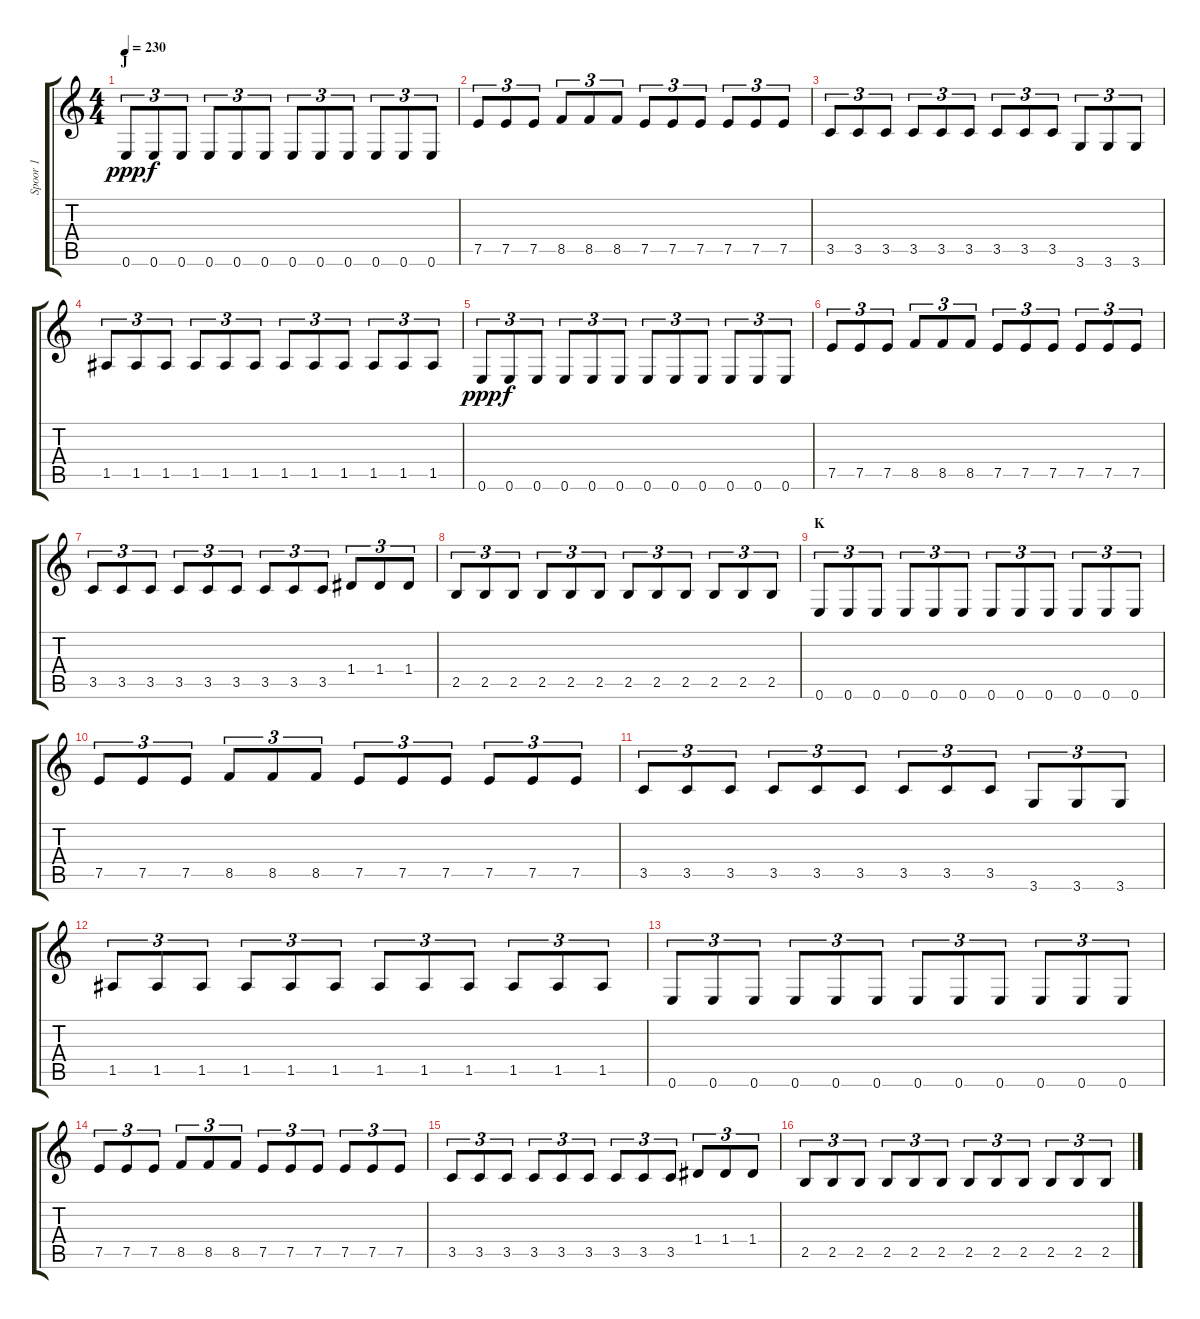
\track ("Spoor 1" "Spoor 1") {instrument overdrivenguitar}
\staff {score tabs}
\tuning (E4 B3 G3 D3 A2 E2) {hide}
\ts (4 4)
\section ("" "J")
\tempo 230
\clef g2
\ks c
0.6.8{tu (3 2) dy ppp} 0.6.8{tu (3 2) dy f} 0.6.8{tu (3 2)} 0.6.8{tu (3 2)} 0.6.8{tu (3 2)} 0.6.8{tu (3 2)} 0.6.8{tu (3 2)} 0.6.8{tu (3 2)} 0.6.8{tu (3 2)} 0.6.8{tu (3 2)} 0.6.8{tu (3 2)} 0.6.8{tu (3 2)} |
7.5.8{tu (3 2)} 7.5.8{tu (3 2)} 7.5.8{tu (3 2)} 8.5.8{tu (3 2)} 8.5.8{tu (3 2)} 8.5.8{tu (3 2)} 7.5.8{tu (3 2)} 7.5.8{tu (3 2)} 7.5.8{tu (3 2)} 7.5.8{tu (3 2)} 7.5.8{tu (3 2)} 7.5.8{tu (3 2)} |
3.5.8{tu (3 2)} 3.5.8{tu (3 2)} 3.5.8{tu (3 2)} 3.5.8{tu (3 2)} 3.5.8{tu (3 2)} 3.5.8{tu (3 2)} 3.5.8{tu (3 2)} 3.5.8{tu (3 2)} 3.5.8{tu (3 2)} 3.6.8{tu (3 2)} 3.6.8{tu (3 2)} 3.6.8{tu (3 2)} |
1.5.8{tu (3 2)} 1.5.8{tu (3 2)} 1.5.8{tu (3 2)} 1.5.8{tu (3 2)} 1.5.8{tu (3 2)} 1.5.8{tu (3 2)} 1.5.8{tu (3 2)} 1.5.8{tu (3 2)} 1.5.8{tu (3 2)} 1.5.8{tu (3 2)} 1.5.8{tu (3 2)} 1.5.8{tu (3 2)} |
0.6.8{tu (3 2) dy ppp} 0.6.8{tu (3 2) dy f} 0.6.8{tu (3 2)} 0.6.8{tu (3 2)} 0.6.8{tu (3 2)} 0.6.8{tu (3 2)} 0.6.8{tu (3 2)} 0.6.8{tu (3 2)} 0.6.8{tu (3 2)} 0.6.8{tu (3 2)} 0.6.8{tu (3 2)} 0.6.8{tu (3 2)} |
7.5.8{tu (3 2)} 7.5.8{tu (3 2)} 7.5.8{tu (3 2)} 8.5.8{tu (3 2)} 8.5.8{tu (3 2)} 8.5.8{tu (3 2)} 7.5.8{tu (3 2)} 7.5.8{tu (3 2)} 7.5.8{tu (3 2)} 7.5.8{tu (3 2)} 7.5.8{tu (3 2)} 7.5.8{tu (3 2)} |
3.5.8{tu (3 2)} 3.5.8{tu (3 2)} 3.5.8{tu (3 2)} 3.5.8{tu (3 2)} 3.5.8{tu (3 2)} 3.5.8{tu (3 2)} 3.5.8{tu (3 2)} 3.5.8{tu (3 2)} 3.5.8{tu (3 2)} 1.4.8{tu (3 2)} 1.4.8{tu (3 2)} 1.4.8{tu (3 2)} |
2.5.8{tu (3 2)} 2.5.8{tu (3 2)} 2.5.8{tu (3 2)} 2.5.8{tu (3 2)} 2.5.8{tu (3 2)} 2.5.8{tu (3 2)} 2.5.8{tu (3 2)} 2.5.8{tu (3 2)} 2.5.8{tu (3 2)} 2.5.8{tu (3 2)} 2.5.8{tu (3 2)} 2.5.8{tu (3 2)} |
\section ("" "K")
0.6.8{tu (3 2)} 0.6.8{tu (3 2)} 0.6.8{tu (3 2)} 0.6.8{tu (3 2)} 0.6.8{tu (3 2)} 0.6.8{tu (3 2)} 0.6.8{tu (3 2)} 0.6.8{tu (3 2)} 0.6.8{tu (3 2)} 0.6.8{tu (3 2)} 0.6.8{tu (3 2)} 0.6.8{tu (3 2)} |
7.5.8{tu (3 2)} 7.5.8{tu (3 2)} 7.5.8{tu (3 2)} 8.5.8{tu (3 2)} 8.5.8{tu (3 2)} 8.5.8{tu (3 2)} 7.5.8{tu (3 2)} 7.5.8{tu (3 2)} 7.5.8{tu (3 2)} 7.5.8{tu (3 2)} 7.5.8{tu (3 2)} 7.5.8{tu (3 2)} |
3.5.8{tu (3 2)} 3.5.8{tu (3 2)} 3.5.8{tu (3 2)} 3.5.8{tu (3 2)} 3.5.8{tu (3 2)} 3.5.8{tu (3 2)} 3.5.8{tu (3 2)} 3.5.8{tu (3 2)} 3.5.8{tu (3 2)} 3.6.8{tu (3 2)} 3.6.8{tu (3 2)} 3.6.8{tu (3 2)} |
1.5.8{tu (3 2)} 1.5.8{tu (3 2)} 1.5.8{tu (3 2)} 1.5.8{tu (3 2)} 1.5.8{tu (3 2)} 1.5.8{tu (3 2)} 1.5.8{tu (3 2)} 1.5.8{tu (3 2)} 1.5.8{tu (3 2)} 1.5.8{tu (3 2)} 1.5.8{tu (3 2)} 1.5.8{tu (3 2)} |
0.6.8{tu (3 2)} 0.6.8{tu (3 2)} 0.6.8{tu (3 2)} 0.6.8{tu (3 2)} 0.6.8{tu (3 2)} 0.6.8{tu (3 2)} 0.6.8{tu (3 2)} 0.6.8{tu (3 2)} 0.6.8{tu (3 2)} 0.6.8{tu (3 2)} 0.6.8{tu (3 2)} 0.6.8{tu (3 2)} |
7.5.8{tu (3 2)} 7.5.8{tu (3 2)} 7.5.8{tu (3 2)} 8.5.8{tu (3 2)} 8.5.8{tu (3 2)} 8.5.8{tu (3 2)} 7.5.8{tu (3 2)} 7.5.8{tu (3 2)} 7.5.8{tu (3 2)} 7.5.8{tu (3 2)} 7.5.8{tu (3 2)} 7.5.8{tu (3 2)} |
3.5.8{tu (3 2)} 3.5.8{tu (3 2)} 3.5.8{tu (3 2)} 3.5.8{tu (3 2)} 3.5.8{tu (3 2)} 3.5.8{tu (3 2)} 3.5.8{tu (3 2)} 3.5.8{tu (3 2)} 3.5.8{tu (3 2)} 1.4.8{tu (3 2)} 1.4.8{tu (3 2)} 1.4.8{tu (3 2)} |
2.5.8{tu (3 2)} 2.5.8{tu (3 2)} 2.5.8{tu (3 2)} 2.5.8{tu (3 2)} 2.5.8{tu (3 2)} 2.5.8{tu (3 2)} 2.5.8{tu (3 2)} 2.5.8{tu (3 2)} 2.5.8{tu (3 2)} 2.5.8{tu (3 2)} 2.5.8{tu (3 2)} 2.5.8{tu (3 2)}
